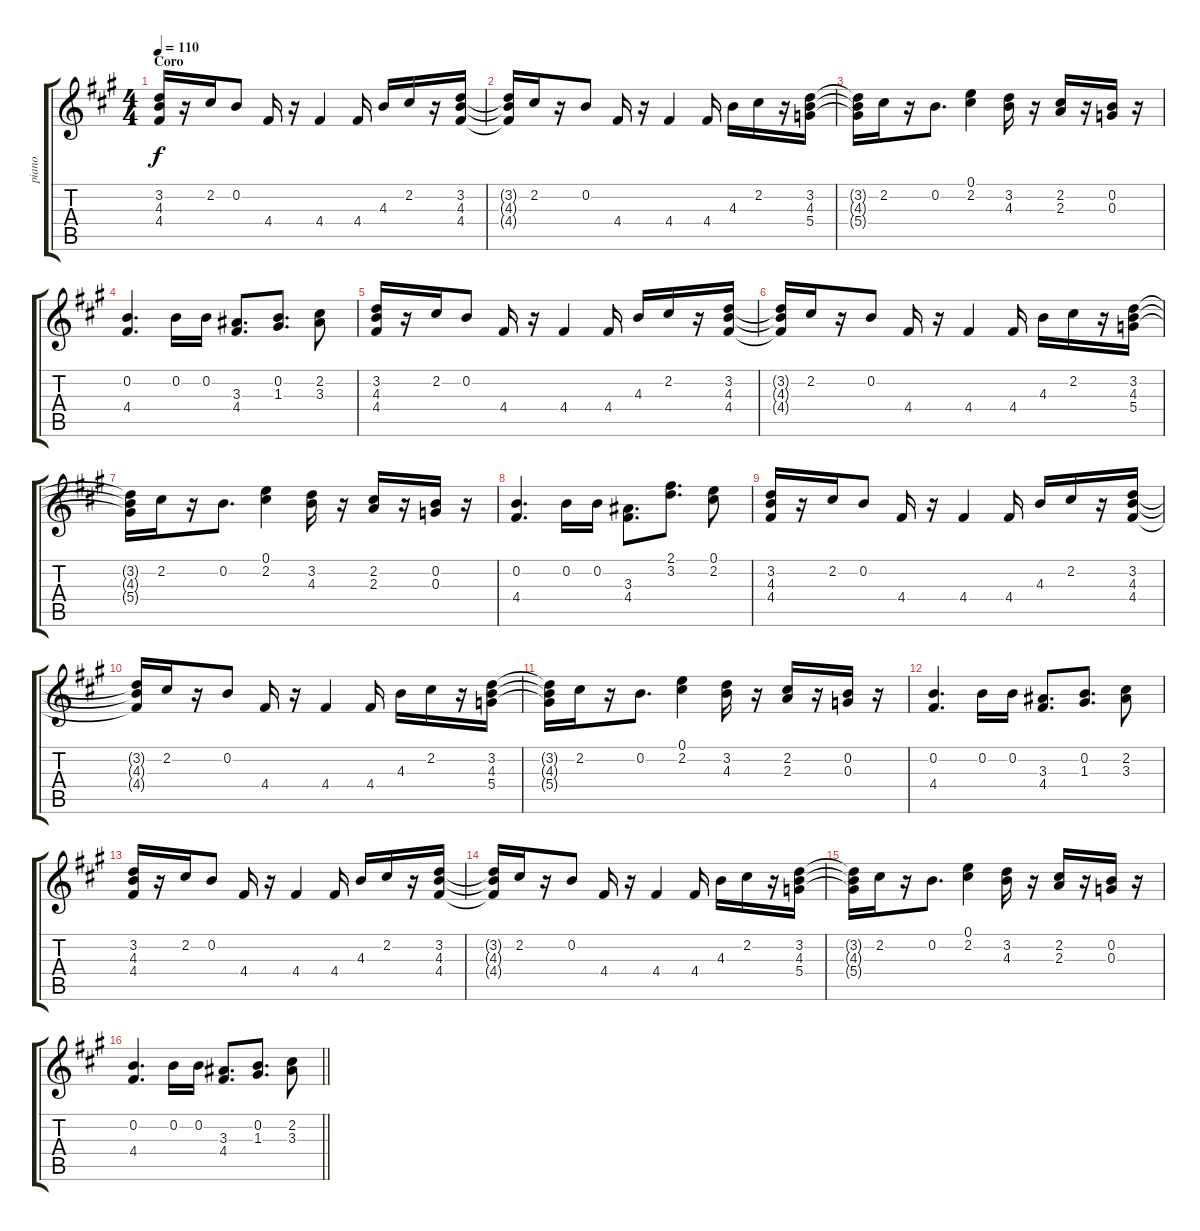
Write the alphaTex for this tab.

\track ("piano" "piano") {instrument acousticgrandpiano}
\staff {score tabs}
\tuning (E5 B4 G4 D4 A3 E3) {hide}
\ts (4 4)
\section ("" "Coro")
\tempo 110
\clef g2
\ks a
(3.2 4.3 4.4).16{dy f} r.16 2.2.16 0.2.8 4.4.16 r.16 4.4.4 4.4.16 4.3.16 2.2.16 r.16 (3.2 4.3 4.4).16 |
(3.2{t} 4.3{t} 4.4{t}).16 2.2.16 r.16 0.2.8 4.4.16 r.16 4.4.4 4.4.16 4.3.16 2.2.16 r.16 (3.2 4.3 5.4).16 |
(3.2{t} 4.3{t} 5.4{t}).16 2.2.16 r.16 0.2.8{d} (0.1 2.2).4 (3.2 4.3).16 r.16 (2.2 2.3).16 r.16 (0.2 0.3).16 r.16 |
(0.2 4.4).4{d} 0.2.16 0.2.16 (3.3 4.4).8{d} (0.2 1.3).8{d} (2.2 3.3).8 |
(3.2 4.3 4.4).16 r.16 2.2.16 0.2.8 4.4.16 r.16 4.4.4 4.4.16 4.3.16 2.2.16 r.16 (3.2 4.3 4.4).16 |
(3.2{t} 4.3{t} 4.4{t}).16 2.2.16 r.16 0.2.8 4.4.16 r.16 4.4.4 4.4.16 4.3.16 2.2.16 r.16 (3.2 4.3 5.4).16 |
(3.2{t} 4.3{t} 5.4{t}).16 2.2.16 r.16 0.2.8{d} (0.1 2.2).4 (3.2 4.3).16 r.16 (2.2 2.3).16 r.16 (0.2 0.3).16 r.16 |
(0.2 4.4).4{d} 0.2.16 0.2.16 (3.3 4.4).8{d} (2.1 3.2).8{d} (0.1 2.2).8 |
(3.2 4.3 4.4).16 r.16 2.2.16 0.2.8 4.4.16 r.16 4.4.4 4.4.16 4.3.16 2.2.16 r.16 (3.2 4.3 4.4).16 |
(3.2{t} 4.3{t} 4.4{t}).16 2.2.16 r.16 0.2.8 4.4.16 r.16 4.4.4 4.4.16 4.3.16 2.2.16 r.16 (3.2 4.3 5.4).16 |
(3.2{t} 4.3{t} 5.4{t}).16 2.2.16 r.16 0.2.8{d} (0.1 2.2).4 (3.2 4.3).16 r.16 (2.2 2.3).16 r.16 (0.2 0.3).16 r.16 |
(0.2 4.4).4{d} 0.2.16 0.2.16 (3.3 4.4).8{d} (0.2 1.3).8{d} (2.2 3.3).8 |
(3.2 4.3 4.4).16 r.16 2.2.16 0.2.8 4.4.16 r.16 4.4.4 4.4.16 4.3.16 2.2.16 r.16 (3.2 4.3 4.4).16 |
(3.2{t} 4.3{t} 4.4{t}).16 2.2.16 r.16 0.2.8 4.4.16 r.16 4.4.4 4.4.16 4.3.16 2.2.16 r.16 (3.2 4.3 5.4).16 |
(3.2{t} 4.3{t} 5.4{t}).16 2.2.16 r.16 0.2.8{d} (0.1 2.2).4 (3.2 4.3).16 r.16 (2.2 2.3).16 r.16 (0.2 0.3).16 r.16 |
\barLineRight lightlight
(0.2 4.4).4{d} 0.2.16 0.2.16 (3.3 4.4).8{d} (0.2 1.3).8{d} (2.2 3.3).8
